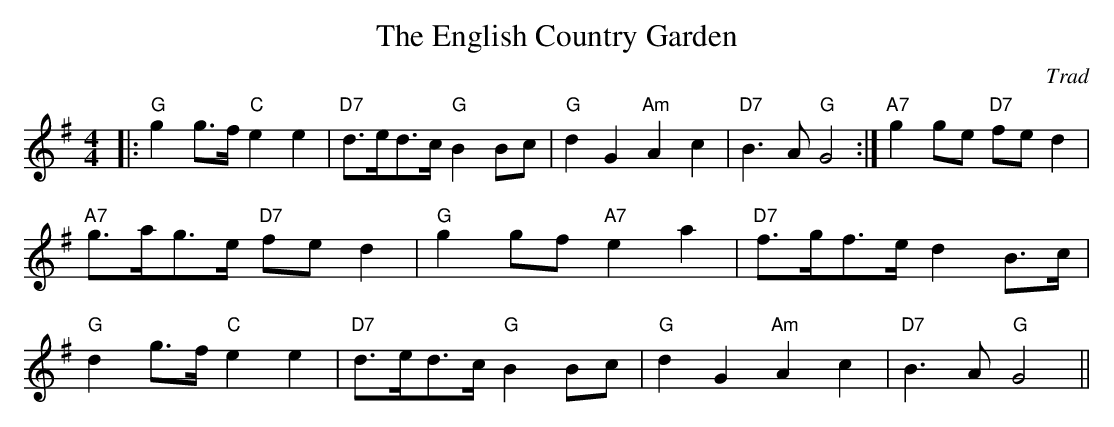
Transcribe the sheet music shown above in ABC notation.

X:1
T:English Country Garden, The
M:4/4
L:1/8
E:11
C:Trad
K:G
|:"G"g2 g>f "C"e2 e2|"D7"d>ed>c "G"B2 Bc|"G"d2 G2 "Am"A2 c2|"D7"B3 A "G"G4:|\
"A7"g2 ge "D7"fe d2|"A7"g>ag>e "D7"fe d2|"G"g2 gf "A7"e2 a2|"D7"f>gf>e d2 B>c|\
"G"d2 g>f "C"e2 e2|"D7"d>ed>c "G"B2 Bc|"G"d2 G2 "Am"A2 c2|"D7"B3 A "G"G4||**
